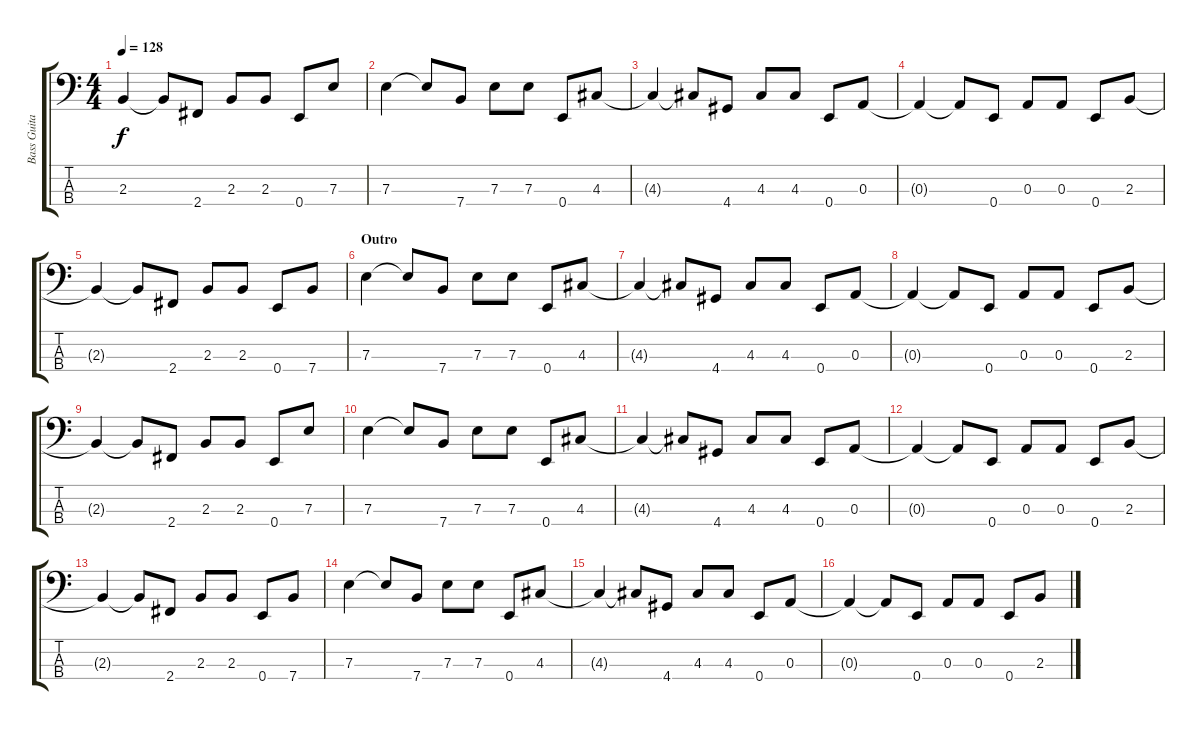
\track ("Bass Guitar" "Bass Guita") {instrument electricbasspick}
\staff {score tabs}
\tuning (G2 D2 A1 E1) {hide}
\ts (4 4)
\tempo 128
\clef f4
\ks c
2.3{t}.4{dy f} 2.3{t}.8 2.4.8 2.3.8 2.3.8 0.4.8 7.3.8 |
7.3.4 7.3{t}.8 7.4.8 7.3.8 7.3.8 0.4.8 4.3.8 |
4.3{t}.4 4.3{t}.8 4.4.8 4.3.8 4.3.8 0.4.8 0.3.8 |
0.3{t}.4 0.3{t}.8 0.4.8 0.3.8 0.3.8 0.4.8 2.3.8 |
2.3{t}.4 2.3{t}.8 2.4.8 2.3.8 2.3.8 0.4.8 7.4.8 |
\section ("" "Outro")
7.3.4 7.3{t}.8 7.4.8 7.3.8 7.3.8 0.4.8 4.3.8 |
4.3{t}.4 4.3{t}.8 4.4.8 4.3.8 4.3.8 0.4.8 0.3.8 |
0.3{t}.4 0.3{t}.8 0.4.8 0.3.8 0.3.8 0.4.8 2.3.8 |
2.3{t}.4 2.3{t}.8 2.4.8 2.3.8 2.3.8 0.4.8 7.3.8 |
7.3.4 7.3{t}.8 7.4.8 7.3.8 7.3.8 0.4.8 4.3.8 |
4.3{t}.4 4.3{t}.8 4.4.8 4.3.8 4.3.8 0.4.8 0.3.8 |
0.3{t}.4 0.3{t}.8 0.4.8 0.3.8 0.3.8 0.4.8 2.3.8 |
2.3{t}.4 2.3{t}.8 2.4.8 2.3.8 2.3.8 0.4.8 7.4.8 |
7.3.4 7.3{t}.8 7.4.8 7.3.8 7.3.8 0.4.8 4.3.8 |
4.3{t}.4 4.3{t}.8 4.4.8 4.3.8 4.3.8 0.4.8 0.3.8 |
0.3{t}.4 0.3{t}.8 0.4.8 0.3.8 0.3.8 0.4.8 2.3.8
